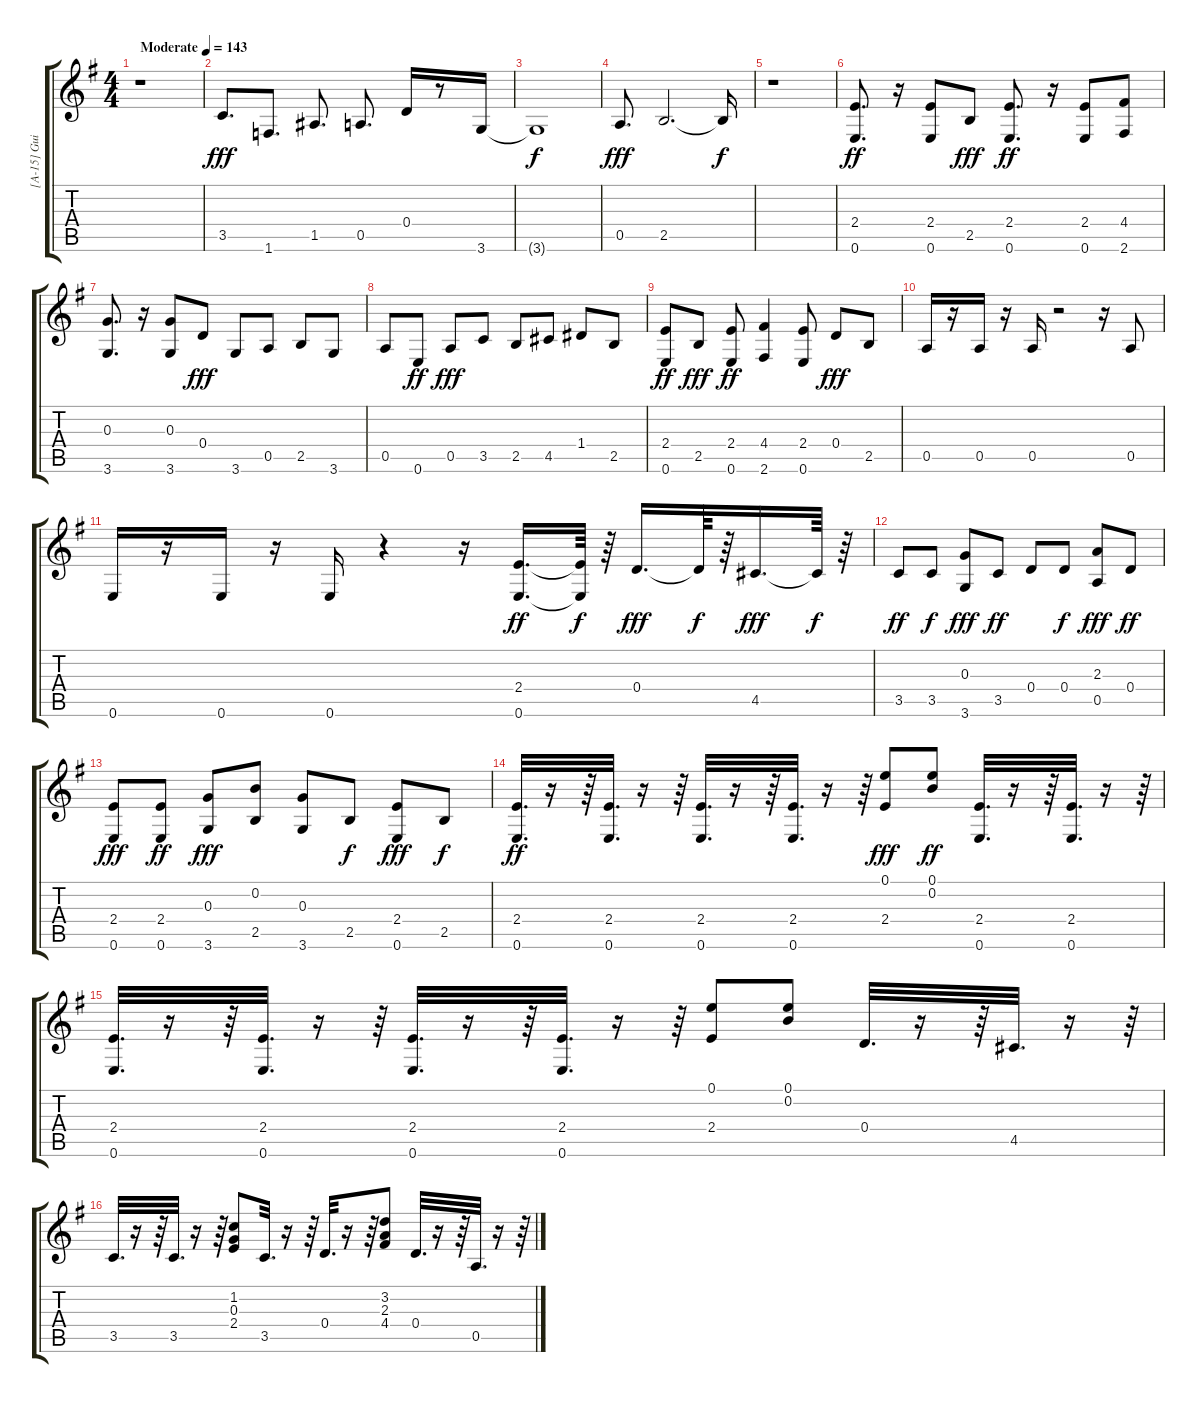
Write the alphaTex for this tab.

\track ("[A-15] Guitar" "[A-15] Gui") {instrument distortionguitar}
\staff {score tabs}
\tuning (E4 B3 G3 D3 A2 E2) {hide}
\ts (4 4)
\tempo (143 "Moderate")
\clef g2
\ks g
r.1{dy fff instrument distortionguitar} |
3.5.8{d} 1.6.8{d} 1.5.8{d} 0.5.8{d} 0.4.16 r.8 3.6.16 |
3.6{t}.1{dy f} |
0.5.8{d dy fff} 2.5.2{d} 2.5{t}.16{dy f} |
r.1 |
(2.4 0.6).8{d dy ff} r.16 (2.4 0.6).8 2.5.8{dy fff} (2.4 0.6).8{d dy ff} r.16 (2.4 0.6).8 (4.4 2.6).8 |
(0.3 3.6).8{d} r.16 (0.3 3.6).8 0.4.8{dy fff} 3.6.8 0.5.8 2.5.8 3.6.8 |
0.5.8 0.6.8{dy ff} 0.5.8{dy fff} 3.5.8 2.5.8 4.5.8 1.4.8 2.5.8 |
(2.4 0.6).8{dy ff} 2.5.8{dy fff} (2.4 0.6).8{dy ff} (4.4 2.6).4 (2.4 0.6).8 0.4.8{dy fff} 2.5.8 |
0.5.16{volume 8} r.16 0.5.16 r.16 0.5.16 r.2 r.16 0.5.8{volume 8} |
0.6.16{volume 8} r.16 0.6.16 r.16 0.6.16 r.4 r.16 (2.4 0.6).16{d dy ff volume 8} (2.4{t} 0.6{t}).64{dy f} r.64 0.4.16{d dy fff} 0.4{t}.64{dy f} r.64 4.5.16{d dy fff} 4.5{t}.64{dy f} r.64 |
3.5.8{dy ff} 3.5.8{dy f} (0.3 3.6).8{dy fff} 3.5.8{dy ff} 0.4.8 0.4.8{dy f} (2.3 0.5).8{dy fff} 0.4.8{dy ff} |
(2.4 0.6).8{dy fff} (2.4 0.6).8{dy ff} (0.3 3.6).8{dy fff} (0.2 2.5).8 (0.3 3.6).8 2.5.8{dy f} (2.4 0.6).8{dy fff} 2.5.8{dy f} |
(2.4 0.6).32{d dy ff volume 8 instrument distortionguitar} r.16 r.64 (2.4 0.6).32{d} r.16 r.64 (2.4 0.6).32{d} r.16 r.64 (2.4 0.6).32{d} r.16 r.64 (0.1 2.4).8{dy fff instrument distortionguitar} (0.1 0.2).8{dy ff} (2.4 0.6).32{d instrument distortionguitar} r.16 r.64 (2.4 0.6).32{d} r.16 r.64 |
(2.4 0.6).32{d instrument distortionguitar} r.16 r.64 (2.4 0.6).32{d} r.16 r.64 (2.4 0.6).32{d} r.16 r.64 (2.4 0.6).32{d} r.16 r.64 (0.1 2.4).8{instrument distortionguitar} (0.1 0.2).8 0.4.32{d instrument distortionguitar} r.16 r.64 4.5.32{d} r.16 r.64 |
3.5.32{d} r.16 r.64 3.5.32{d} r.16 r.64 (1.2 0.3 2.4).8{instrument distortionguitar} 3.5.32{d instrument distortionguitar} r.16 r.64 0.4.32{d} r.16 r.64 (3.2 2.3 4.4).8{instrument distortionguitar} 0.4.32{d instrument distortionguitar} r.16 r.64 0.5.32{d} r.16 r.64
